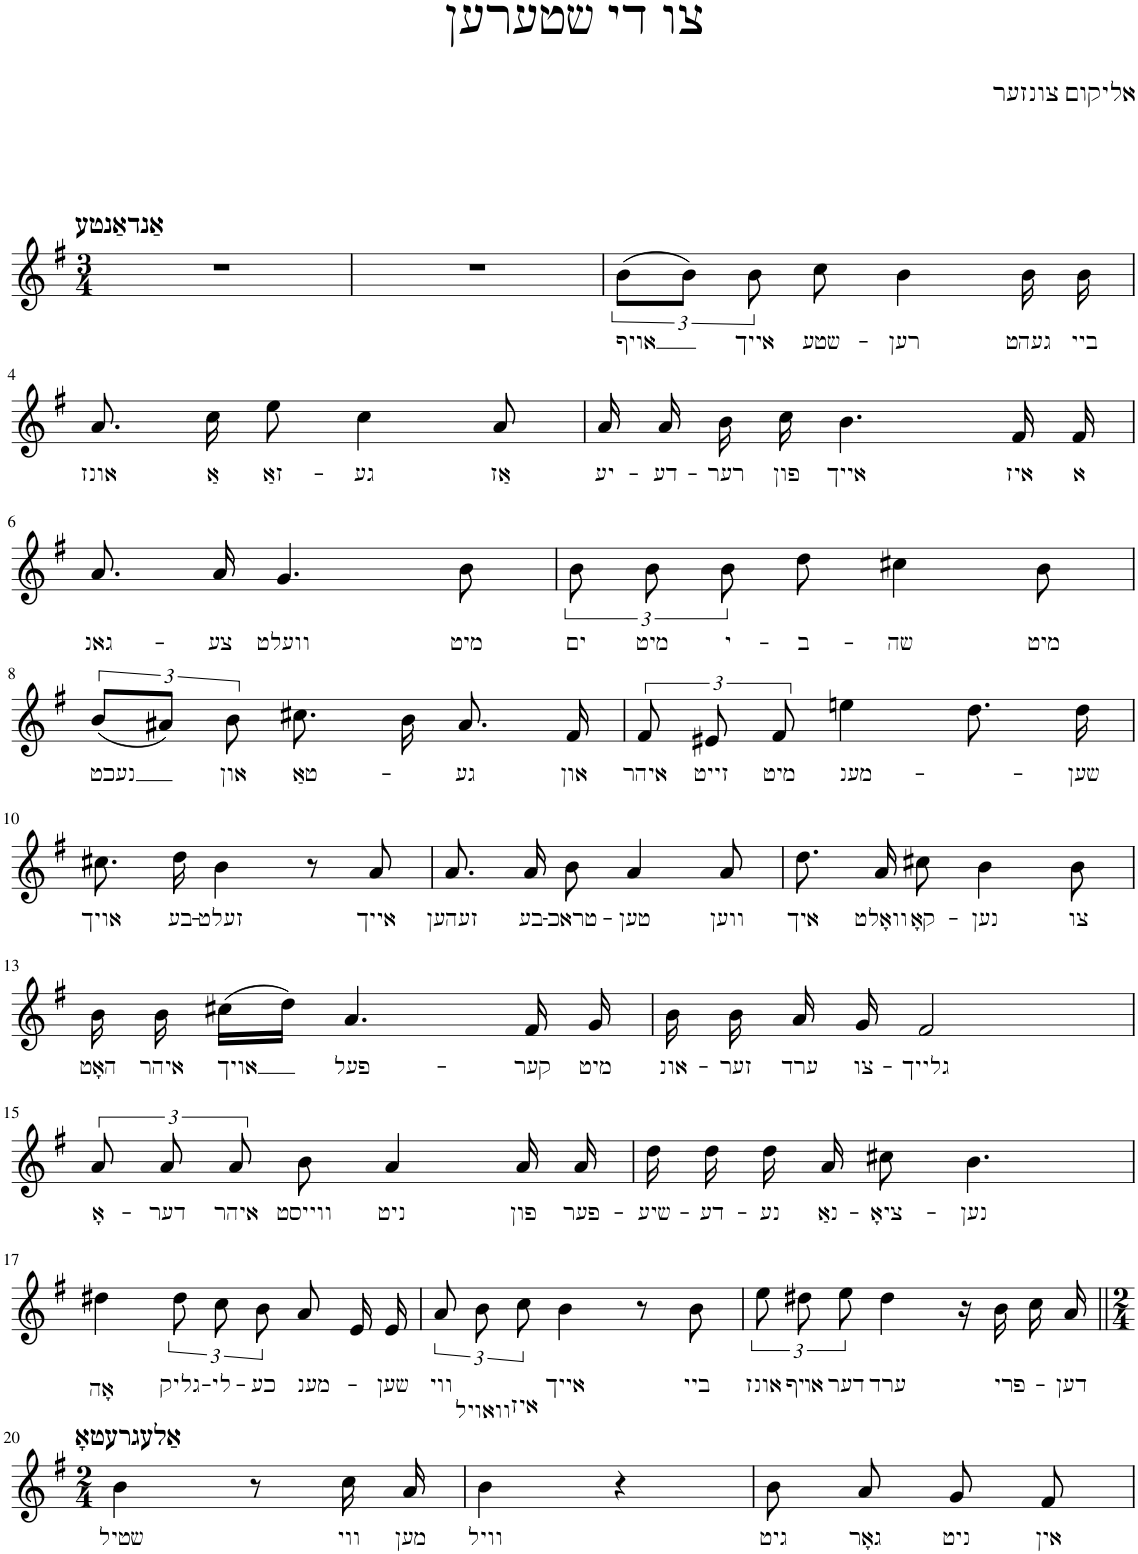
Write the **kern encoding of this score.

**kern	**text
*part1	*part1
*staff1	*staff1
*I"Piano	*
*I'Pno.	*
*clefG2	*
*k[f#]	*
*M3/4	*
=1	=1
!LO:TX:a:B:t=אַנדאַנטע	!
2.r	.
=2	=2
2.r	.
=3	=3
!	!LO:LY:b
(12b\L	אויף
12b\J)	.
!	!LO:LY:b
12b\	אייך
!	!LO:LY:b
8cc\	שטע-
!	!LO:LY:b
4b\	-רען
!	!LO:LY:b
16b\	געהט
!	!LO:LY:b
16b\	ביי
!!LO:LB:g=z
=4	=4
!	!LO:LY:b
8.a/	אונז
!	!LO:LY:b
16cc\	אַ
!	!LO:LY:b
8ee\	זאַ-
!	!LO:LY:b
4cc\	-גע
!	!LO:LY:b
8a/	אַז
=5	=5
!	!LO:LY:b
16a/	יע-
!	!LO:LY:b
16a/	-דע-
!	!LO:LY:b
16b\	-רער
!	!LO:LY:b
16cc\	פון
!	!LO:LY:b
4.b\	אייך
!	!LO:LY:b
16f#/	איז
!	!LO:LY:b
16f#/	א
!!LO:LB:g=z
=6	=6
!	!LO:LY:b
8.a/	גאנ-
!	!LO:LY:b
16a/	-צע
!	!LO:LY:b
4.g/	וועלט
!	!LO:LY:b
8b\	מיט
=7	=7
!	!LO:LY:b
12b\	ים
!	!LO:LY:b
12b\	מיט
!	!LO:LY:b
12b\	י-
!	!LO:LY:b
8dd\	-ב-
!	!LO:LY:b
4cc#X\	-שה
!	!LO:LY:b
8b\	מיט
!!LO:LB:g=z
=8	=8
!	!LO:LY:b
(12b/L	נעכט
12a#X/J)	.
!	!LO:LY:b
12b\	און
!	!LO:LY:b
8.cc#X\	טאַ-
16b\	.
!	!LO:LY:b
8.a#/	-גע
!	!LO:LY:b
16f#/	און
=9	=9
!	!LO:LY:b
12f#/	איהר
!	!LO:LY:b
12e#X/	זייט
!	!LO:LY:b
12f#/	מיט
!	!LO:LY:b
4een\	מענ-
8.dd\	.
!	!LO:LY:b
16dd\	שען
!!LO:LB:g=z
=10	=10
!	!LO:LY:b
8.cc#X\	אויך
!	!LO:LY:b
16dd\	בע-
!	!LO:LY:b
4b\	-זעלט
8r	.
!	!LO:LY:b
8a/	אייך
=11	=11
!	!LO:LY:b
8.a/	זעהען
!	!LO:LY:b
16a/	בע-
!	!LO:LY:b
8b\	-טראכ-
!	!LO:LY:b
4a/	-טען
!	!LO:LY:b
8a/	ווען
=12	=12
!	!LO:LY:b
8.dd\	איך
!	!LO:LY:b
16a/	וואָלט
!	!LO:LY:b
8cc#X\	קאָ-
!	!LO:LY:b
4b\	-נען
!	!LO:LY:b
8b\	צו
!!LO:LB:g=z
=13	=13
!	!LO:LY:b
16b\	האָט
!	!LO:LY:b
16b\	איהר
!	!LO:LY:b
(16cc#X\LL	אויך
16dd\JJ)	.
!	!LO:LY:b
4.a/	פעל-
!	!LO:LY:b
16f#/	-קער
!	!LO:LY:b
16g/	מיט
=14	=14
!	!LO:LY:b
16b\	אונ-
!	!LO:LY:b
16b\	-זער
!	!LO:LY:b
16a/	ערד
!	!LO:LY:b
16g/	צו-
!	!LO:LY:b
2f#/	-גלייך
!!LO:LB:g=z
=15	=15
!	!LO:LY:b
12a/	אָ-
!	!LO:LY:b
12a/	-דער
!	!LO:LY:b
12a/	איהר
!	!LO:LY:b
8b\	ווייסט
!	!LO:LY:b
4a/	ניט
!	!LO:LY:b
16a/	פון
!	!LO:LY:b
16a/	פער-
=16	=16
!	!LO:LY:b
16dd\	-שיע-
!	!LO:LY:b
16dd\	-דע-
!	!LO:LY:b
16dd\	-נע
!	!LO:LY:b
16a/	נאַ-
!	!LO:LY:b
8cc#X\	-ציאָ-
!	!LO:LY:b
4.b\	-נען
!!LO:LB:g=z
=17	=17
!	!LO:LY:b
4dd#X\	אָה
!	!LO:LY:b
12dd#\	גליק-
!	!LO:LY:b
12cc\	-לי-
!	!LO:LY:b
12b\	-כע
!	!LO:LY:b
8a/	מענ-
16e/	.
!	!LO:LY:b
16e/	-שען
=18	=18
!	!LO:LY:b
12a/	ווי
!	!LO:LY:b
12b\	וואויל
!	!LO:LY:b
12cc\	איז
!	!LO:LY:b
4b\	אייך
8r	.
!	!LO:LY:b
8b\	ביי
=19	=19
!	!LO:LY:b
12ee\	אונז
!	!LO:LY:b
12dd#X\	אױף
!	!LO:LY:b
12ee\	דער
!	!LO:LY:b
4dd#\	ערד
16r	.
!	!LO:LY:b
16b\	פרי-
16cc\	.
!	!LO:LY:b
16a/	דען
!!LO:LB:g=z
=20||	=20||
*M2/4	*
!LO:TX:a:B:t=אַלעגרעטאָ	!
!	!LO:LY:b
4b\	שטיל
8r	.
!	!LO:LY:b
16cc\	ווי
!	!LO:LY:b
16a/	מען
=21	=21
!	!LO:LY:b
4b\	וויל
4r	.
=22	=22
!	!LO:LY:b
8b\	גיט
!	!LO:LY:b
8a/	גאָר
!	!LO:LY:b
8g/	ניט
!	!LO:LY:b
8f#/	אין
=	=
*-	*-
